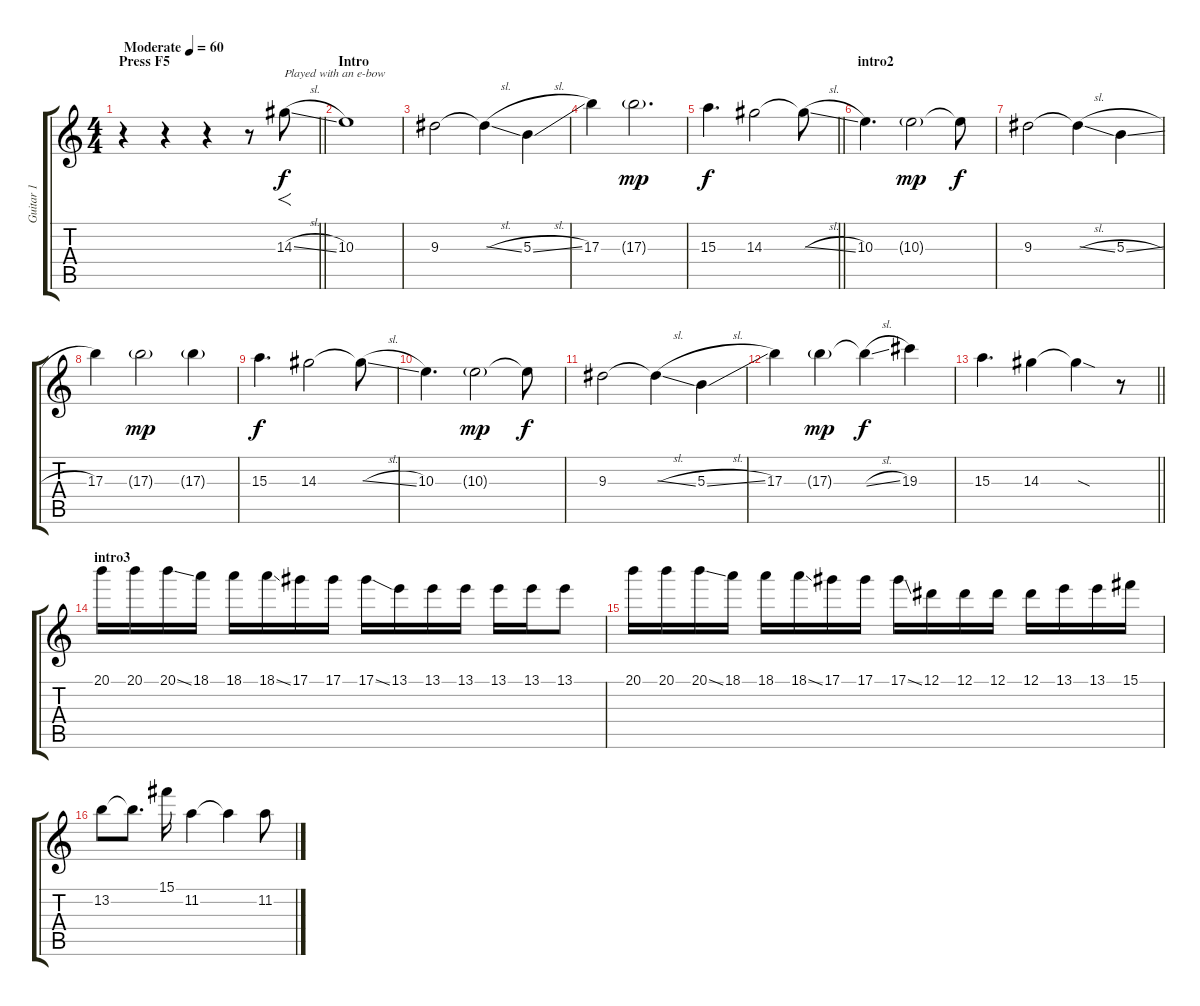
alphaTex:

\track ("Guitar 1" "Guitar 1") {instrument overdrivenguitar}
\staff {score tabs}
\tuning (Eb4 Bb3 Gb3 Db3 Ab2 Db2) {hide}
\ts (4 4)
\section ("" "Press F5")
\tempo (60 "Moderate")
\clef g2
\barLineRight lightlight
\ks c
r.4{dy f instrument overdrivenguitar} r.4 r.4 r.8 14.3{sl}.8{f txt "Played with an e-bow"} |
\section ("" "Intro")
10.3.1 |
9.3.2 9.3{sl t}.4 5.3{sl}.4 |
17.3.4 17.3{g}.2{d dy mp} |
\barLineRight lightlight
15.3.4{d dy f} 14.3.2 14.3{sl t}.8 |
\section ("" "intro2")
10.3.4{d} 10.3{g}.2{dy mp} 10.3{t}.8{dy f} |
9.3.2 9.3{sl t}.4 5.3{sl}.4 |
17.3.4 17.3{g}.2{dy mp} 17.3{g}.4 |
15.3.4{d dy f} 14.3.2 14.3{sl t}.8 |
10.3.4{d} 10.3{g}.2{dy mp} 10.3{t}.8{dy f} |
9.3.2 9.3{sl t}.4 5.3{sl}.4 |
17.3.4 17.3{g}.4{dy mp} 17.3{sl t}.4{dy f} 19.3.4 |
\barLineRight lightlight
15.3.4{d} 14.3.4 14.3{sod t}.4 r.8 |
\section ("" "intro3")
20.1.16 20.1.16 20.1{ss}.16 18.1.16 18.1.16 18.1{ss}.16 17.1.16 17.1.16 17.1{ss}.16 13.1.16 13.1.16 13.1.16 13.1.16 13.1.16 13.1.8 |
20.1.16 20.1.16 20.1{ss}.16 18.1.16 18.1.16 18.1{ss}.16 17.1.16 17.1.16 17.1{ss}.16 12.1.16 12.1.16 12.1.16 12.1.16 13.1.16 13.1.16 15.1.16 |
13.2.8 13.2{t}.8{d} 15.1.16 11.2.4 11.2{t}.4 11.2.8
